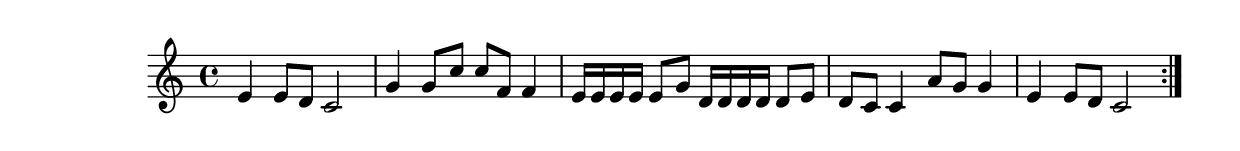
\version "2.18.2"
\relative c' {
  \time 4/4
  \key c \major

  e4 e8 d8 c2 | g'4 g8 c c f, f4 | e16 e e e e8 g d16 d d d d8 e |
  d8 c c4 a'8 g g4 | e e8 d c2

  \bar ":|."
}
